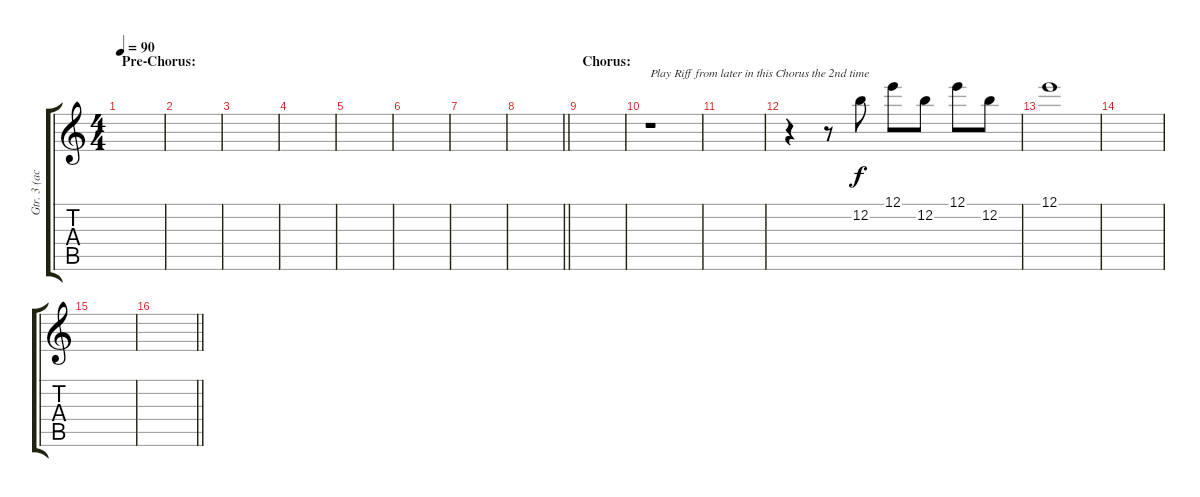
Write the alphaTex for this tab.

\track ("Gtr. 3 (acous.)" "Gtr. 3 (ac") {instrument acousticguitarsteel}
\staff {score tabs}
\tuning (E4 B3 G3 D3 A2 E2) {hide}
\ts (4 4)
\section ("" "Pre-Chorus:")
\tempo 90
\clef g2
\ks c
|
|
|
|
|
|
|
\barLineRight lightlight
|
\section ("" "Chorus:")
|
r.1{txt "Play Riff from later in this Chorus the 2nd time"} |
|
r.4 r.8 12.2.8 12.1.8 12.2.8 12.1.8 12.2.8 |
12.1.1 |
|
|
\barLineRight lightlight
